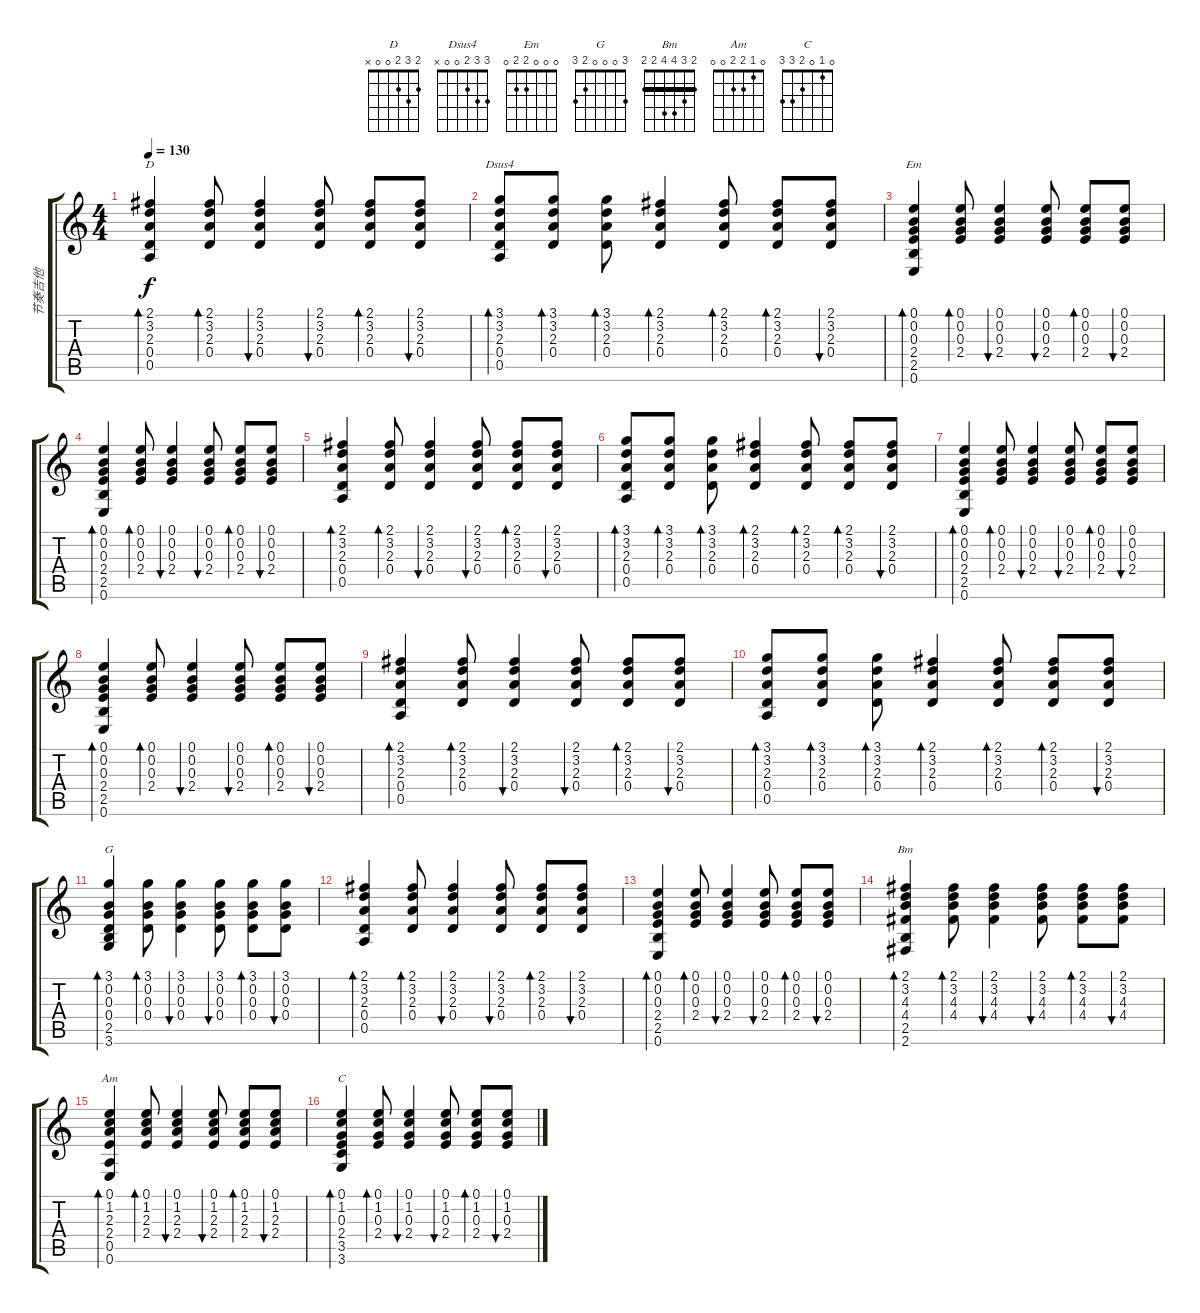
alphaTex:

\track ("节奏吉他" "节奏吉他") {instrument acousticguitarsteel}
\staff {score tabs}
\tuning (E4 B3 G3 D3 A2 E2) {hide}
\chord ("D" 2 3 2 0 0 x)
\chord ("Dsus4" 3 3 2 0 0 x)
\chord ("Em" 0 0 0 2 2 0)
\chord ("G" 3 0 0 0 2 3)
\chord ("Bm" 2 3 4 4 2 2) {barre 2}
\chord ("Am" 0 1 2 2 0 0)
\chord ("C" 0 1 0 2 3 3)
\ts (4 4)
\tempo 130
\clef g2
\ks c
(2.1 3.2 2.3 0.4 0.5).4{bd 120 ch "D" dy f} (2.1 3.2 2.3 0.4).8{bd 120} (2.1 3.2 2.3 0.4).4{bu 120} (2.1 3.2 2.3 0.4).8{bu 120} (2.1 3.2 2.3 0.4).8{bd 120} (2.1 3.2 2.3 0.4).8{bu 120} |
(3.1 3.2 2.3 0.4 0.5).8{bd 120 ch "Dsus4"} (3.1 3.2 2.3 0.4).8{bd 120} (3.1 3.2 2.3 0.4).8{bd 120} (2.1 3.2 2.3 0.4).4{bd 120} (2.1 3.2 2.3 0.4).8{bd 120} (2.1 3.2 2.3 0.4).8{bd 120} (2.1 3.2 2.3 0.4).8{bu 120} |
(0.1 0.2 0.3 2.4 2.5 0.6).4{bd 120 ch "Em"} (0.1 0.2 0.3 2.4).8{bd 120} (0.1 0.2 0.3 2.4).4{bu 120} (0.1 0.2 0.3 2.4).8{bu 120} (0.1 0.2 0.3 2.4).8{bd 120} (0.1 0.2 0.3 2.4).8{bu 120} |
(0.1 0.2 0.3 2.4 2.5 0.6).4{bd 120} (0.1 0.2 0.3 2.4).8{bd 120} (0.1 0.2 0.3 2.4).4{bu 120} (0.1 0.2 0.3 2.4).8{bu 120} (0.1 0.2 0.3 2.4).8{bd 120} (0.1 0.2 0.3 2.4).8{bu 120} |
(2.1 3.2 2.3 0.4 0.5).4{bd 120} (2.1 3.2 2.3 0.4).8{bd 120} (2.1 3.2 2.3 0.4).4{bu 120} (2.1 3.2 2.3 0.4).8{bu 120} (2.1 3.2 2.3 0.4).8{bd 120} (2.1 3.2 2.3 0.4).8{bu 120} |
(3.1 3.2 2.3 0.4 0.5).8{bd 120} (3.1 3.2 2.3 0.4).8{bd 120} (3.1 3.2 2.3 0.4).8{bd 120} (2.1 3.2 2.3 0.4).4{bd 120} (2.1 3.2 2.3 0.4).8{bd 120} (2.1 3.2 2.3 0.4).8{bd 120} (2.1 3.2 2.3 0.4).8{bu 120} |
(0.1 0.2 0.3 2.4 2.5 0.6).4{bd 120} (0.1 0.2 0.3 2.4).8{bd 120} (0.1 0.2 0.3 2.4).4{bu 120} (0.1 0.2 0.3 2.4).8{bu 120} (0.1 0.2 0.3 2.4).8{bd 120} (0.1 0.2 0.3 2.4).8{bu 120} |
(0.1 0.2 0.3 2.4 2.5 0.6).4{bd 120} (0.1 0.2 0.3 2.4).8{bd 120} (0.1 0.2 0.3 2.4).4{bu 120} (0.1 0.2 0.3 2.4).8{bu 120} (0.1 0.2 0.3 2.4).8{bd 120} (0.1 0.2 0.3 2.4).8{bu 120} |
(2.1 3.2 2.3 0.4 0.5).4{bd 120} (2.1 3.2 2.3 0.4).8{bd 120} (2.1 3.2 2.3 0.4).4{bu 120} (2.1 3.2 2.3 0.4).8{bu 120} (2.1 3.2 2.3 0.4).8{bd 120} (2.1 3.2 2.3 0.4).8{bu 120} |
(3.1 3.2 2.3 0.4 0.5).8{bd 120} (3.1 3.2 2.3 0.4).8{bd 120} (3.1 3.2 2.3 0.4).8{bd 120} (2.1 3.2 2.3 0.4).4{bd 120} (2.1 3.2 2.3 0.4).8{bd 120} (2.1 3.2 2.3 0.4).8{bd 120} (2.1 3.2 2.3 0.4).8{bu 120} |
(3.1 0.2 0.3 0.4 2.5 3.6).4{bd 120 ch "G"} (3.1 0.2 0.3 0.4).8{bd 120} (3.1 0.2 0.3 0.4).4{bu 120} (3.1 0.2 0.3 0.4).8{bu 120} (3.1 0.2 0.3 0.4).8{bd 120} (3.1 0.2 0.3 0.4).8{bu 120} |
(2.1 3.2 2.3 0.4 0.5).4{bd 120} (2.1 3.2 2.3 0.4).8{bd 120} (2.1 3.2 2.3 0.4).4{bu 120} (2.1 3.2 2.3 0.4).8{bu 120} (2.1 3.2 2.3 0.4).8{bd 120} (2.1 3.2 2.3 0.4).8{bu 120} |
(0.1 0.2 0.3 2.4 2.5 0.6).4{bd 120} (0.1 0.2 0.3 2.4).8{bd 120} (0.1 0.2 0.3 2.4).4{bu 120} (0.1 0.2 0.3 2.4).8{bu 120} (0.1 0.2 0.3 2.4).8{bd 120} (0.1 0.2 0.3 2.4).8{bu 120} |
(2.1 3.2 4.3 4.4 2.5 2.6).4{bd 120 ch "Bm"} (2.1 3.2 4.3 4.4).8{bd 120} (2.1 3.2 4.3 4.4).4{bu 120} (2.1 3.2 4.3 4.4).8{bu 120} (2.1 3.2 4.3 4.4).8{bd 120} (2.1 3.2 4.3 4.4).8{bu 120} |
(0.1 1.2 2.3 2.4 0.5 0.6).4{bd 120 ch "Am"} (0.1 1.2 2.3 2.4).8{bd 120} (0.1 1.2 2.3 2.4).4{bu 120} (0.1 1.2 2.3 2.4).8{bu 120} (0.1 1.2 2.3 2.4).8{bd 120} (0.1 1.2 2.3 2.4).8{bu 120} |
(0.1 1.2 0.3 2.4 3.5 3.6).4{bd 120 ch "C"} (0.1 1.2 0.3 2.4).8{bd 120} (0.1 1.2 0.3 2.4).4{bu 120} (0.1 1.2 0.3 2.4).8{bu 120} (0.1 1.2 0.3 2.4).8{bd 120} (0.1 1.2 0.3 2.4).8{bu 120}
